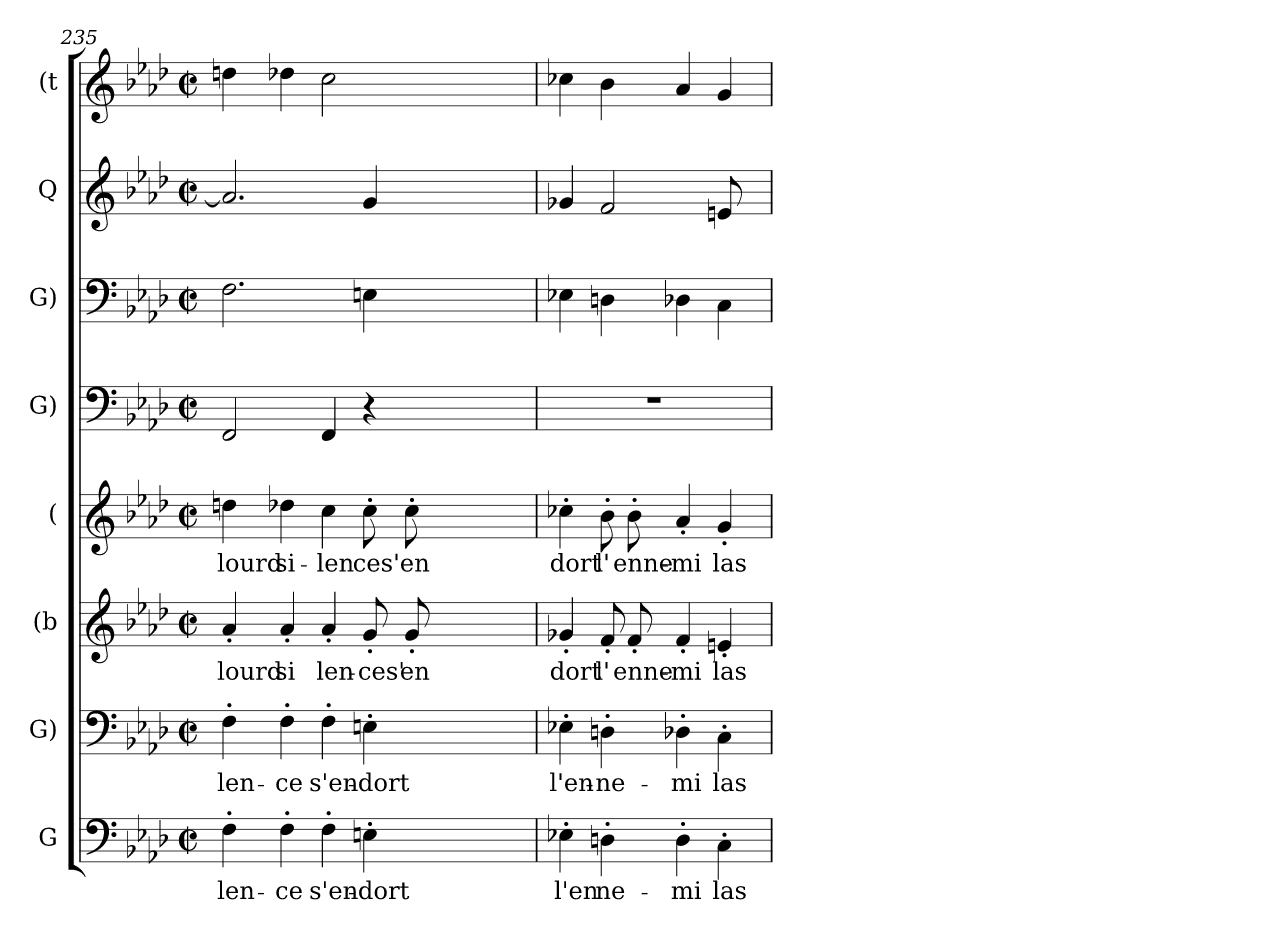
**kern	**text	**kern	**text	**kern	**text	**kern	**text	**kern	**kern	**kern	**kern
*part8	*part8	*part7	*part7	*part6	*part6	*part5	*part5	*part4	*part3	*part2	*part1
*staff8	*staff8	*staff7	*staff7	*staff6	*staff6	*staff5	*staff5	*staff4	*staff3	*staff2	*staff1
*I"G	*	*I"G)	*	*I"(b	*	*I"(	*	*I"G)	*I"G)	*I"Q	*I"(t
!!LO:LB:g=z
*clefF4	*	*clefF4	*	*clefG2	*	*clefG2	*	*clefF4	*clefF4	*clefG2	*clefG2
*k[b-e-a-d-]	*	*k[b-e-a-d-]	*	*k[b-e-a-d-]	*	*k[b-e-a-d-]	*	*k[b-e-a-d-]	*k[b-e-a-d-]	*k[b-e-a-d-]	*k[b-e-a-d-]
*M2/2	*	*M2/2	*	*M2/2	*	*M2/2	*	*M2/2	*M2/2	*M2/2	*M2/2
*met(c|)	*	*met(c|)	*	*met(c|)	*	*met(c|)	*	*met(c|)	*met(c|)	*met(c|)	*met(c|)
=235	=235	=235	=235	=235	=235	=235	=235	=235	=235	=235	=235
4F'>i\	len-	4F'>i\	len-	4a-'<i/	lourd	4ddni\	lourd	2FFi/	2.Fi\	2.a-i/]	4ddni\
4F'>i\	ce	4F'>i\	ce	4a-'<i/	si	4dd-Xi\	si-	.	.	.	4dd-Xi\
!	!	!	!	!	!	!	!	!	!	!	!LO:N:vis=2
4F'>i\	s'en-	4F'>i\	s'en-	4a-'<i/	len-	4cci\	len	4FFi/	.	.	2.ccj\
4En'>i\	dort	4En'>i\	dort	8g'<i/	ces'	8cc'>i\	ces'	4r	4Eni\	4gi/	.
.	.	.	.	8g'<i/	en	8cc'>i\	en	.	.	.	.
2.ryy	.	2.ryy	.	2.ryy	.	2.ryy	.	2.ryy	2.ryy	2.ryy	.
.	.	.	.	.	.	.	.	.	.	.	2ryy
=236	=236	=236	=236	=236	=236	=236	=236	=236	=236	=236	=236
4E-X'>i\	l'en	4E-X'>i\	l'en-	4g-X'<i/	dort	4cc-X'>i\	dort	1r	4E-Xi\	4g-Xi/	4cc-Xi\
4Dn'>i\	ne-	4Dn'>i\	ne-	8f'<i/	l'	8b-'>i\	l'	.	4Dni\	2fi/	4b-i\
.	.	.	.	8f'<i/	enne-	8b-'>i\	enne-	.	.	.	.
4D'>i\	mi	4D-X'>i\	mi	4f'<i/	mi	4a-'<i/	mi	.	4D-Xi\	.	4a-i/
4C'>i\	las-	4C'>i\	las-	4en'<i/	las	4g'<i/	las	.	4Ci\	8eni/	4gi/
.	.	.	.	.	.	.	.	.	.	8ryy	.
=	=	=	=	=	=	=	=	=	=	=	=
*-	*-	*-	*-	*-	*-	*-	*-	*-	*-	*-	*-
